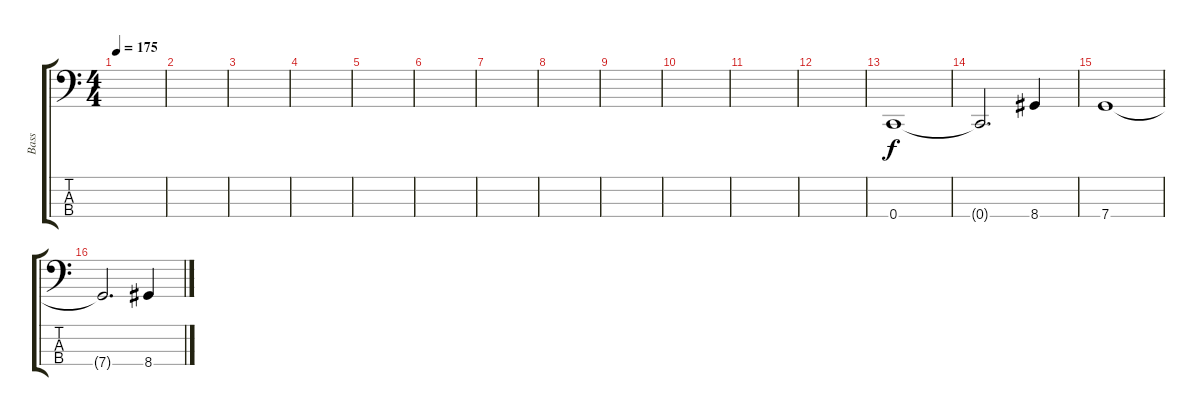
\track ("Bass" "Bass") {instrument electricbasspick}
\staff {score tabs}
\tuning (F2 C2 G1 C1) {hide}
\ts (4 4)
\tempo 175
\clef f4
\ks c
|
|
|
|
|
|
|
|
|
|
|
|
0.4.1 |
0.4{t}.2{d} 8.4.4 |
7.4.1 |
7.4{t}.2{d} 8.4.4
